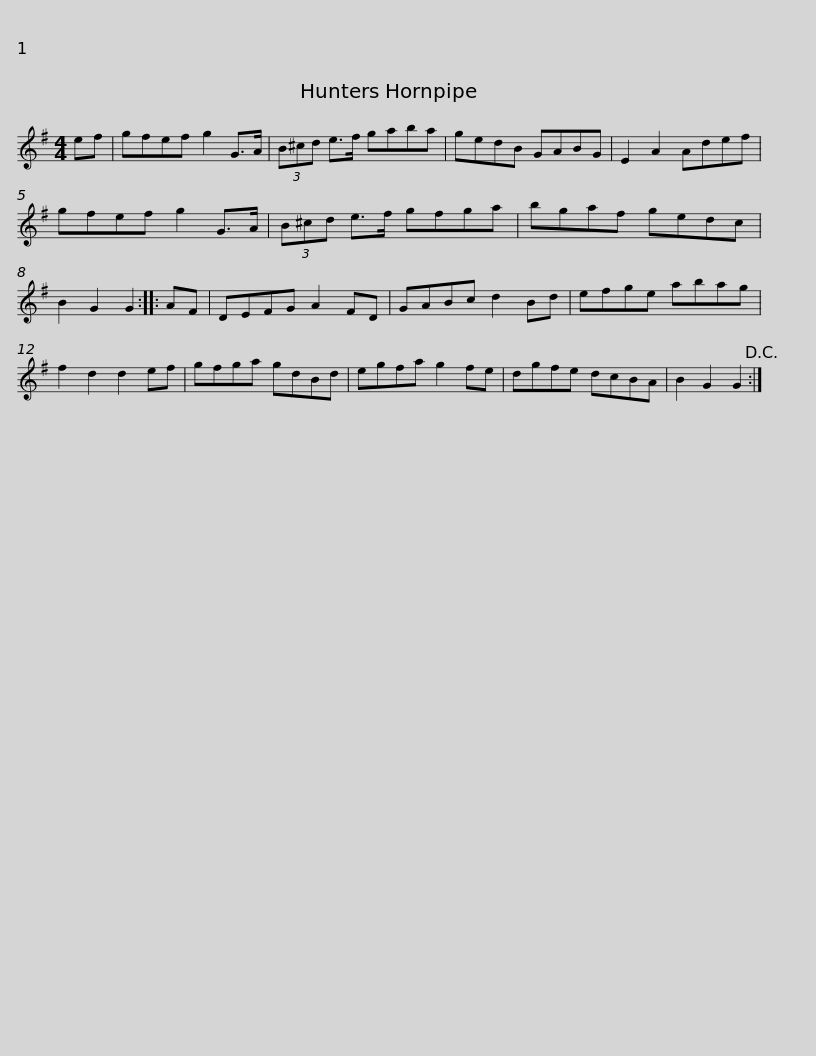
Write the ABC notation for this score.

X:1
L:1/8
M:4/4
I:linebreak $
K:G
V:1 treble
V:1
 ef | gfef g2 G>A | (3B^cd e>f gaba | gedB GABG | E2 A2 Adef | %5
 gfef g2 G>A |$ (3B^cd e>f gfga | bgaf gedc | B2 G2 G2 :: AF | %10
 DEFG A2 FD | GABc d2 Bd |$ efge abag | f2 d2 d2 ef | gfga gdBd | %15
 egfa g2 fe | dgfe dcBA | B2 G2 G2!D.C.! :| %18
